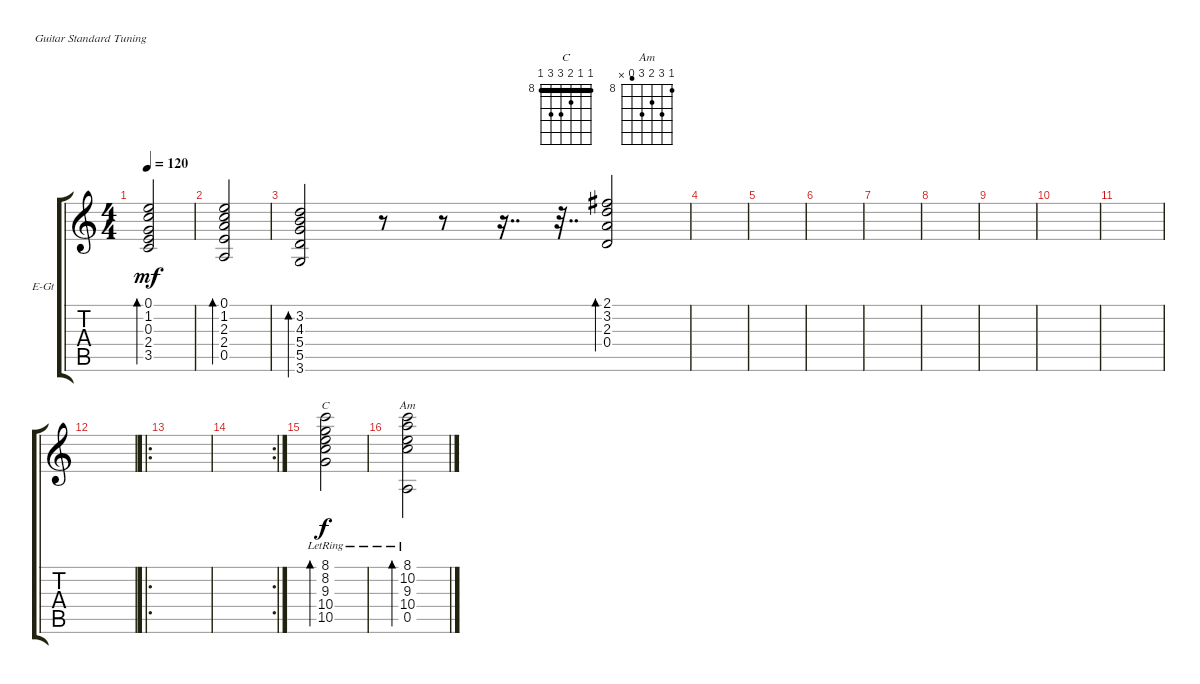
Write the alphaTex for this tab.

\defaultSystemsLayout 4
\bracketExtendMode groupsimilarinstruments
\firstSystemTrackNameOrientation horizontal
\otherSystemsTrackNameOrientation horizontal
\track ("Electric Guitar" "E-Gt") {instrument electricguitarclean}
\staff {score tabs}
\tuning (E4 B3 G3 D3 A2 E2)
\chord ("C" 8 8 9 10 10 8) {firstfret 8 barre (8 8)}
\chord ("Am" 8 10 9 10 7 x) {firstfret 8}
\ts (4 4)
\tempo 120
\clef g2
\ks c
(3.5 2.4 0.3 1.2 0.1).2{bd 128 dy mf} |
(0.5 2.4 2.3 1.2 0.1).2{bd 128} |
(3.6 5.5 5.4 4.3 3.2).2{bd 128} r.8 r.8 r.16{dd} r.32{dd} (2.3 3.2 2.1 0.4).2{bd 128} |
|
|
|
|
|
|
|
|
|
\ro
|
\rc 2
|
(10.5 10.4 9.3 8.2{lr} 8.1).2{bd 127 ch "C" dy f} |
(0.5{lr} 10.4{lr} 9.3{lr} 10.2{lr} 8.1{lr}).2{bd 126 ch "Am"}
